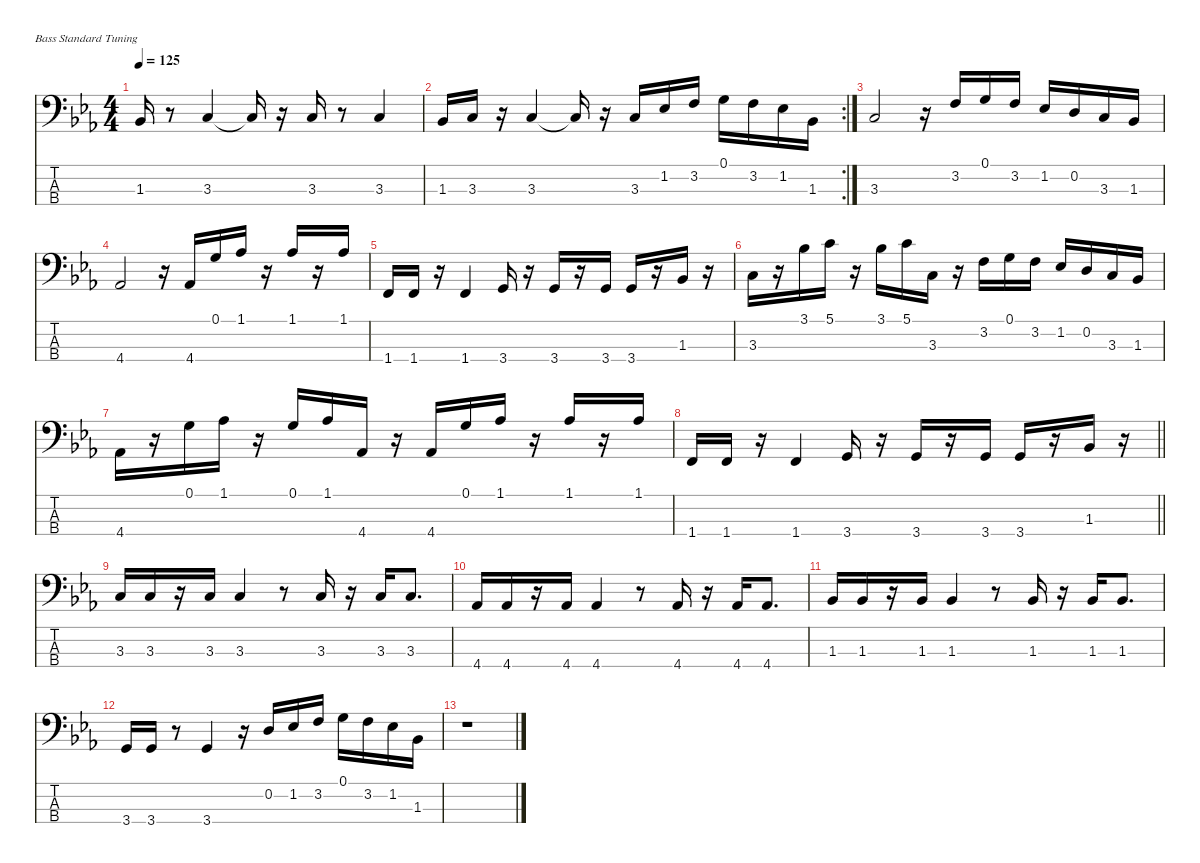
\defaultSystemsLayout 4
\hideDynamics
\bracketExtendMode nobrackets
\singleTrackTrackNamePolicy hidden
\multiTrackTrackNamePolicy hidden
\firstSystemTrackNameMode fullname
\firstSystemTrackNameOrientation horizontal
\otherSystemsTrackNameOrientation horizontal
\track ("Basse" "el.bs.") {instrument electricbasspick}
\staff {score tabs}
\tuning (G2 D2 A1 E1)
\ts (4 4)
\tempo 125
\clef f4
\ks eb
1.3{acc b}.16{dy f beam Up} r.8{beam Up} 3.3{acc forcenatural}.4{beam Up} 3.3{t acc forcenatural}.16{beam Up} r.16{beam Up} 3.3{acc forcenatural}.16{beam Up} r.8{beam Up} 3.3{acc forcenatural}.4{beam Up} |
\rc 2
1.3{acc b}.16{beam Up} 3.3{acc forcenatural}.16{beam Up} r.16{beam Up} 3.3{acc forcenatural}.4{beam Up} 3.3{t acc forcenatural}.16{beam Up} r.16{beam Up} 3.3{acc forcenatural}.16{beam Down} 1.2{acc b}.16{beam Down} 3.2{acc forcenatural}.16{beam Down} 0.1{acc forcenatural}.16{beam Down} 3.2{acc forcenatural}.16{beam Down} 1.2{acc b}.16{beam Down} 1.3{acc b}.16{beam Down} |
3.3{acc forcenatural}.2{beam Up} r.16{beam Up} 3.2{acc forcenatural}.16{beam Down} 0.1{acc forcenatural}.16{beam Down} 3.2{acc forcenatural}.16{beam Down} 1.2{acc b}.16{beam Up} 0.2{acc forcenatural}.16{beam Up} 3.3{acc forcenatural}.16{beam Up} 1.3{acc b}.16{beam Up} |
4.4{acc b}.2{beam Up} r.16{beam Up} 4.4{acc b}.16{beam Down} 0.1{acc forcenatural}.16{beam Down} 1.1{acc b}.16{beam Down} r.16{beam Up} 1.1{acc b}.16{beam Down} r.16{beam Down} 1.1{acc b}.16{beam Down} |
1.4{acc forcenatural}.16{beam Up} 1.4{acc forcenatural}.16{beam Up} r.16{beam Up} 1.4{acc forcenatural}.4{beam Up} 3.4{acc forcenatural}.16{beam Up} r.16{beam Up} 3.4{acc forcenatural}.16{beam Up} r.16{beam Up} 3.4{acc forcenatural}.16{beam Up} 3.4{acc forcenatural}.16{beam Up} r.16{beam Up} 1.3{acc b}.16{beam Up} r.16{beam Up} |
3.3{acc forcenatural}.16{beam Down} r.16{beam Down} 3.1{acc b}.16{beam Down} 5.1{acc forcenatural}.16{beam Down} r.16{beam Down} 3.1{acc b}.16{beam Down} 5.1{acc forcenatural}.16{beam Down} 3.3{acc forcenatural}.16{beam Down} r.16{beam Down} 3.2{acc forcenatural}.16{beam Down} 0.1{acc forcenatural}.16{beam Down} 3.2{acc forcenatural}.16{beam Down} 1.2{acc b}.16{beam Up} 0.2{acc forcenatural}.16{beam Up} 3.3{acc forcenatural}.16{beam Up} 1.3{acc b}.16{beam Up} |
4.4{acc b}.16{beam Down} r.16{beam Down} 0.1{acc forcenatural}.16{beam Down} 1.1{acc b}.16{beam Down} r.16{beam Up} 0.1{acc forcenatural}.16{beam Down} 1.1{acc b}.16{beam Down} 4.4{acc b}.16{beam Down} r.16{beam Up} 4.4{acc b}.16{beam Down} 0.1{acc forcenatural}.16{beam Down} 1.1{acc b}.16{beam Down} r.16{beam Up} 1.1{acc b}.16{beam Down} r.16{beam Down} 1.1{acc b}.16{beam Down} |
\barLineRight lightlight
1.4{acc forcenatural}.16{beam Up} 1.4{acc forcenatural}.16{beam Up} r.16{beam Up} 1.4{acc forcenatural}.4{beam Up} 3.4{acc forcenatural}.16{beam Up} r.16{beam Up} 3.4{acc forcenatural}.16{beam Up} r.16{beam Up} 3.4{acc forcenatural}.16{beam Up} 3.4{acc forcenatural}.16{beam Up} r.16{beam Up} 1.3{acc b}.16{beam Up} r.16{beam Up} |
3.3{acc forcenatural}.16{beam Up} 3.3{acc forcenatural}.16{beam Up} r.16{beam Up} 3.3{acc forcenatural}.16{beam Up} 3.3{acc forcenatural}.4{beam Up} r.8{beam Up} 3.3{acc forcenatural}.16{beam Up} r.16{beam Up} 3.3{acc forcenatural}.16{beam Up} 3.3{acc forcenatural}.8{d beam Up} |
4.4{acc b}.16{beam Up} 4.4{acc b}.16{beam Up} r.16{beam Up} 4.4{acc b}.16{beam Up} 4.4{acc b}.4{beam Up} r.8{beam Up} 4.4{acc b}.16{beam Up} r.16{beam Up} 4.4{acc b}.16{beam Up} 4.4{acc b}.8{d beam Up} |
1.3{acc b}.16{beam Up} 1.3{acc b}.16{beam Up} r.16{beam Up} 1.3{acc b}.16{beam Up} 1.3{acc b}.4{beam Up} r.8{beam Up} 1.3{acc b}.16{beam Up} r.16{beam Up} 1.3{acc b}.16{beam Up} 1.3{acc b}.8{d beam Up} |
3.4{acc forcenatural}.16{beam Up} 3.4{acc forcenatural}.16{beam Up} r.8{beam Up} 3.4{acc forcenatural}.4{beam Up} r.16{beam Up} 0.2{acc forcenatural}.16{beam Down} 1.2{acc b}.16{beam Down} 3.2{acc forcenatural}.16{beam Down} 0.1{acc forcenatural}.16{beam Down} 3.2{acc forcenatural}.16{beam Down} 1.2{acc b}.16{beam Down} 1.3{acc b}.16{beam Down} |
r.1{beam Down}
